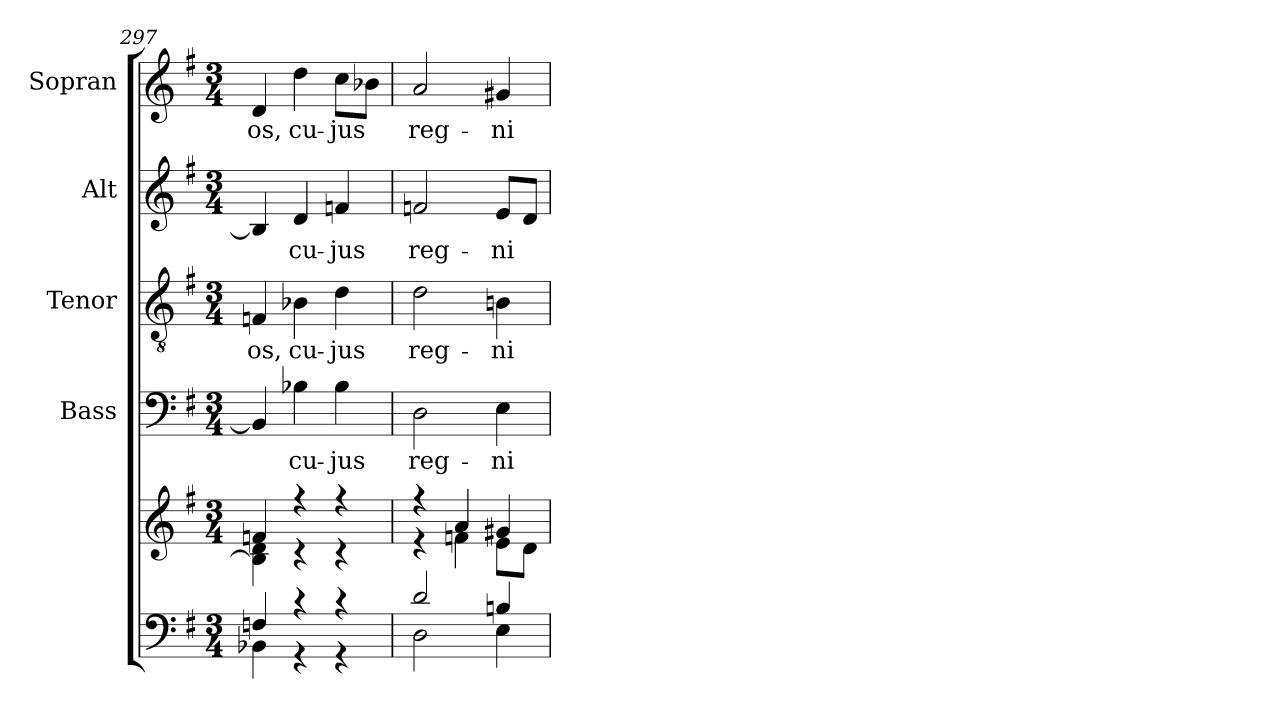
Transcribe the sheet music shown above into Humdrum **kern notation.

**kern	**kern	**kern	**text	**kern	**text	**kern	**text	**kern	**text
*part5	*part5	*part4	*part4	*part3	*part3	*part2	*part2	*part1	*part1
*staff6	*staff5	*staff4	*staff4	*staff3	*staff3	*staff2	*staff2	*staff1	*staff1
*	*	*I"Bass	*	*I"Tenor	*	*I"Alt	*	*I"Sopran	*
*	*	*I'B.	*	*I'T.	*	*I'A.	*	*I'S.	*
*clefF4	*clefG2	*clefF4	*	*clefGv2	*	*clefG2	*	*clefG2	*
*k[f#]	*k[f#]	*k[f#]	*	*k[f#]	*	*k[f#]	*	*k[f#]	*
*G:	*G:	*G:	*	*G:	*	*G:	*	*G:	*
*M3/4	*M3/4	*M3/4	*	*M3/4	*	*M3/4	*	*M3/4	*
=297	=297	=297	=297	=297	=297	=297	=297	=297	=297
*^	*^	*	*	*	*	*	*	*	*
!	!	!	!	!	!	!	!LO:LY:b	!	!	!	!LO:LY:b
4Fn/	4BB-X\	4fn/	4B-\] 4d\	4BB-/]	.	4Fn/	-os,	4B-/]	.	4d/	-os,
!	!	!	!	!	!LO:LY:b	!	!LO:LY:b	!	!LO:LY:b	!	!LO:LY:b
4r	4r	4r	4r	4B-X\	cu-	4B-X\	cu-	4d/	cu-	4dd\	cu-
!	!	!	!	!	!LO:LY:b	!	!LO:LY:b	!	!LO:LY:b	!	!LO:LY:b
4r	4r	4r	4r	4B-\	-jus	4d\	-jus	4fn/	-jus	8cc\L	-jus
.	.	.	.	.	.	.	.	.	.	8b-X\J	.
=298	=298	=298	=298	=298	=298	=298	=298	=298	=298	=298	=298
!	!	!	!	!	!LO:LY:b	!	!LO:LY:b	!	!LO:LY:b	!	!LO:LY:b
2d/	2D\	4r	4r	2D\	reg-	2d\	reg-	2fn/	reg-	2a/	reg-
.	.	4a/	4fn\	.	.	.	.	.	.	.	.
!	!	!	!	!	!LO:LY:b	!	!LO:LY:b	!	!LO:LY:b	!	!LO:LY:b
4Bn/	4E\	4g#X/	8e\L	4E\	-ni	4Bn\	-ni	8e/L	-ni	4g#X/	-ni
.	.	.	8d\J	.	.	.	.	8d/J	.	.	.
*v	*v	*	*	*	*	*	*	*	*	*	*
*	*v	*v	*	*	*	*	*	*	*	*
=	=	=	=	=	=	=	=	=	=
*-	*-	*-	*-	*-	*-	*-	*-	*-	*-
